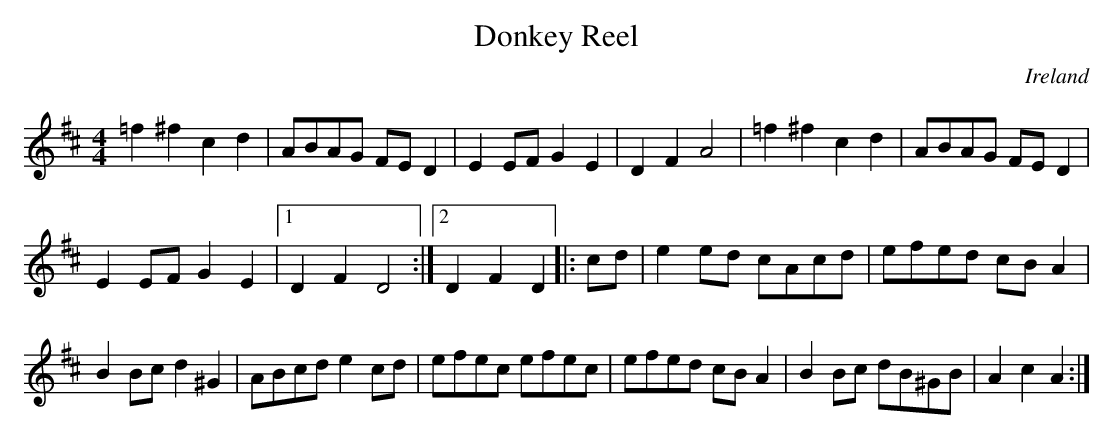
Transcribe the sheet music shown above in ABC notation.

X:1
T:Donkey Reel
M:4/4
O:Ireland
K:D major
=f2^f2 c2d2|ABAG FED2|E2EF G2E2|D2F2 A4|\
=f2^f2 c2d2|ABAG FED2|
E2EF G2E2 \
|1 D2F2 D4:|2 D2F2 D2 |:\
cd|\
e2ed cAcd|efed cBA2|
B2Bc d2^G2|ABcd e2cd|\
efec efec|efed cBA2|B2Bc dB^GB|A2c2 A2:|
